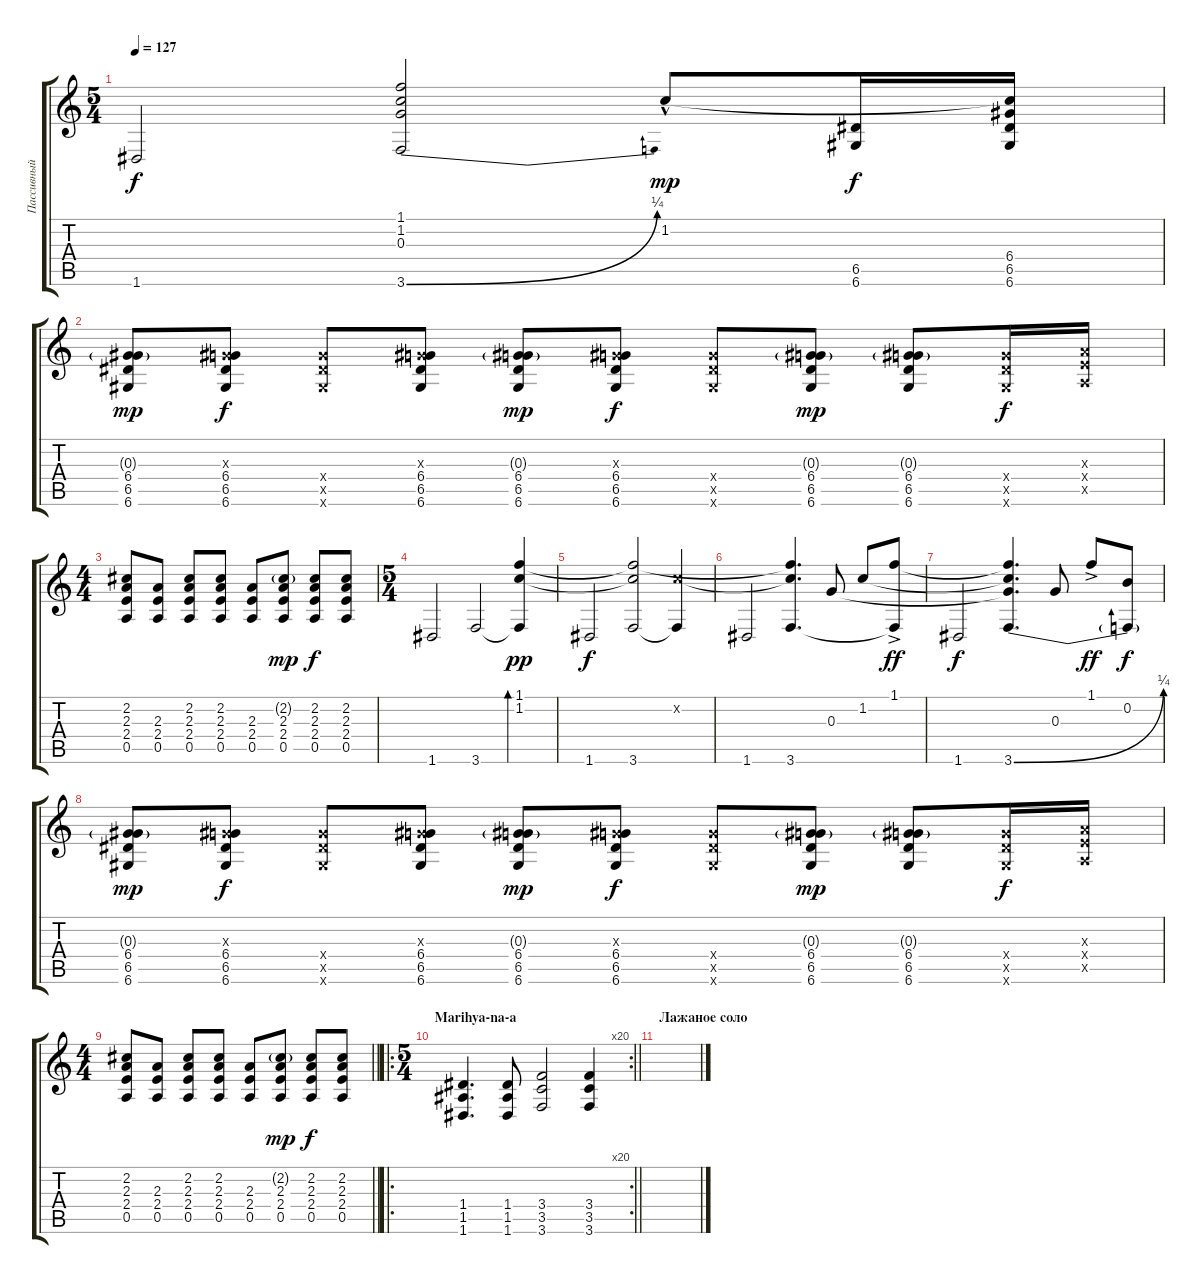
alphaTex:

\track ("Пассивный" "Пассивный") {instrument electricguitarclean}
\staff {score tabs}
\tuning (E4 B3 G3 D3 A2 D2) {hide}
\ts (5 4)
\tempo 127
\clef g2
\ks c
1.6.2{dy f} (1.1{t} 1.2{t} 0.3 3.6{be (bend 0 0 60 1)}).2 1.2{hac}.8{dy mp} (6.5 6.6).16{dy f} (1.2{t} 6.4 6.5 6.6).16 |
(0.3{g} 6.4 6.5 6.6).8{dy mp} (0.3{x} 6.4 6.5 6.6).8{dy f} (6.4{x} 6.5{x} 6.6{x}).8 (0.3{x} 6.4 6.5 6.6).8 (0.3{g} 6.4 6.5 6.6).8{dy mp} (0.3{x} 6.4 6.5 6.6).8{dy f} (6.4{x} 6.5{x} 6.6{x}).8 (0.3{g} 6.4 6.5 6.6).8{dy mp} (0.3{g} 6.4 6.5 6.6).8 (6.4{x} 6.5{x} 6.6{x}).16{dy f} (2.3{x} 2.4{x} 0.5{x}).16 |
\ts (4 4)
(2.2 2.3 2.4 0.5).8 (2.3 2.4 0.5).8 (2.2 2.3 2.4 0.5).8 (2.2 2.3 2.4 0.5).8 (2.3 2.4 0.5).8 (2.2{g} 2.3 2.4 0.5).8{dy mp} (2.2 2.3 2.4 0.5).8{dy f} (2.2 2.3 2.4 0.5).8 |
\ts (5 4)
1.6.2 3.6.2 (1.1 1.2 3.6{t}).4{bd 240 dy pp} |
1.6.2{dy f} (1.1{t} 1.2{t} 3.6).2 (1.2{x} 3.6{t}).4 |
1.6.2 (1.1{t} 1.2{t} 3.6).4{d} 0.3.8 1.2.8 (1.1{ac} 3.6{t}).8{dy ff} |
1.6.2{dy f} (1.1{t} 1.2{t} 0.3{t} 3.6{be (bend 0 0 60 1)}).4{d} 0.3.8 1.1{ac}.8{dy ff} (0.2 3.6{t}).8{dy f} |
(0.3{g} 6.4 6.5 6.6).8{dy mp} (0.3{x} 6.4 6.5 6.6).8{dy f} (6.4{x} 6.5{x} 6.6{x}).8 (0.3{x} 6.4 6.5 6.6).8 (0.3{g} 6.4 6.5 6.6).8{dy mp} (0.3{x} 6.4 6.5 6.6).8{dy f} (6.4{x} 6.5{x} 6.6{x}).8 (0.3{g} 6.4 6.5 6.6).8{dy mp} (0.3{g} 6.4 6.5 6.6).8 (6.4{x} 6.5{x} 6.6{x}).16{dy f} (2.3{x} 2.4{x} 0.5{x}).16 |
\ts (4 4)
\barLineRight lightlight
(2.2 2.3 2.4 0.5).8 (2.3 2.4 0.5).8 (2.2 2.3 2.4 0.5).8 (2.2 2.3 2.4 0.5).8 (2.3 2.4 0.5).8 (2.2{g} 2.3 2.4 0.5).8{dy mp} (2.2 2.3 2.4 0.5).8{dy f} (2.2 2.3 2.4 0.5).8 |
\ro
\rc 20
\ts (5 4)
\section ("" "Marihya-na-a")
\barLineRight lightlight
(1.4 1.5 1.6).4{d instrument overdrivenguitar} (1.4 1.5 1.6).8 (3.4 3.5 3.6).2 (3.4 3.5 3.6).4 |
\section ("" "Лажаное соло")
